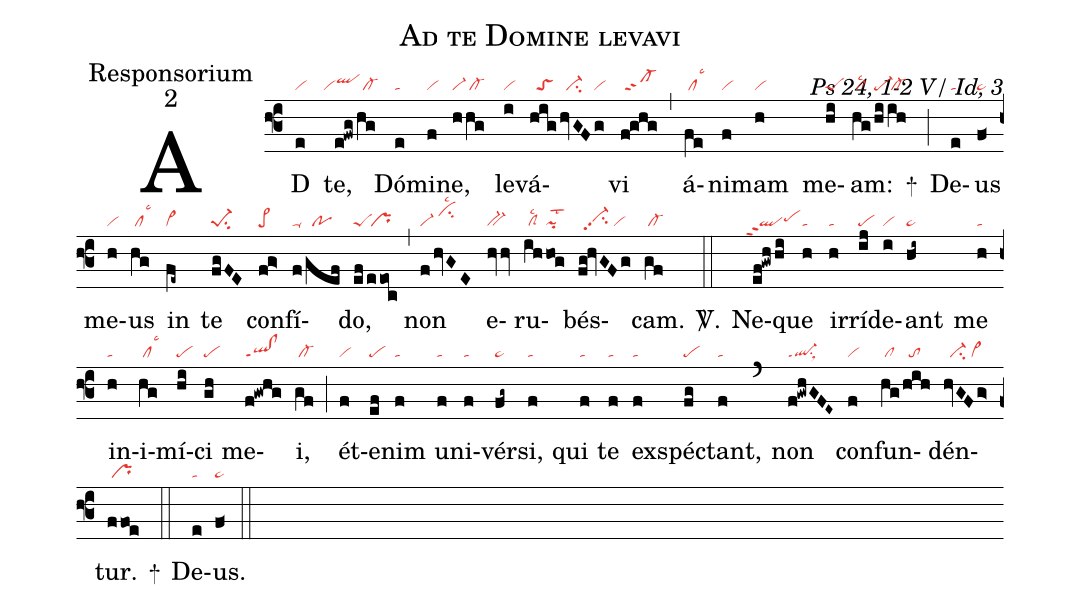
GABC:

name:Ad te Domine levavi;
office-part:Responsorium;
mode:2;
commentary:Ps 24, 1-2 V/ Id, 3;
nabc-lines:1;
%%
(f3)
AD(e|vi) te,(e!fwg|```viqlhi|/hg|//cl-) Dó(e|ta)mi(f|vi)ne,(h|vi-|hg|/cl-) le(i|vi)vá(hig|//toS|/hvGF|//ci-|g|vi)vi(f!ghg|/sf-) (,)
á(fe|/cllsc3)ni(f|vi)mam(h|vi) me(hi|peS)am:(hg|/cllsc2|/hi|pe-|ih|/cl-) +(;)
De(e|ta)us(f<|pe~) me(h|vi)us(hg|/cllsc3) in(fe~|cl~) te(fgFE|pe-1su2) con(fg>|pe>)fí(f|ta-|/gef|//po)do,(ef|peS|/eeoc|/pr) (,)
non(f/hvGE|vi-/cihjlsc2) e(hvhv|bv-)ru(ih|/clSlsc2|hog|pilst2)bés(fg!hvGFg|//vi-hhpp2su2/vi)cam.(gf|/cl-) <sp>V/</sp>.(::)
Ne(ef!gwhhi|``qlppt2pehh)que(h|ta) ir(h|ta)rí(ij|pe)de(i|vi)ant(hi~|pe~) me(h|ta) in(h|ta)i(hg|/cllsc3)mí(hi|pe)ci(gh|pe) me(f!gwhg|ql!clppt1)i,(gf|/cl-) (;)
ét(f|vi)e(ef|pe)nim(f|ta) u(f|ta)ni(f|ta)vér(fg~|pe~)si,(f|ta) qui(f|ta) te(f|ta) ex(f|ta)spéc(fg|pe)tant,(f|ta) (`)
non(f!gwhGFE~|ql-ppt1su1sux1) con(f|vi)fun(hg|/cl|/hih|//to)dén(hvGFg>|//vi-su2/vi>)tur.(ffoe|/pr) +(::)
De(e|ta)us.(f<|pe~) (::)
